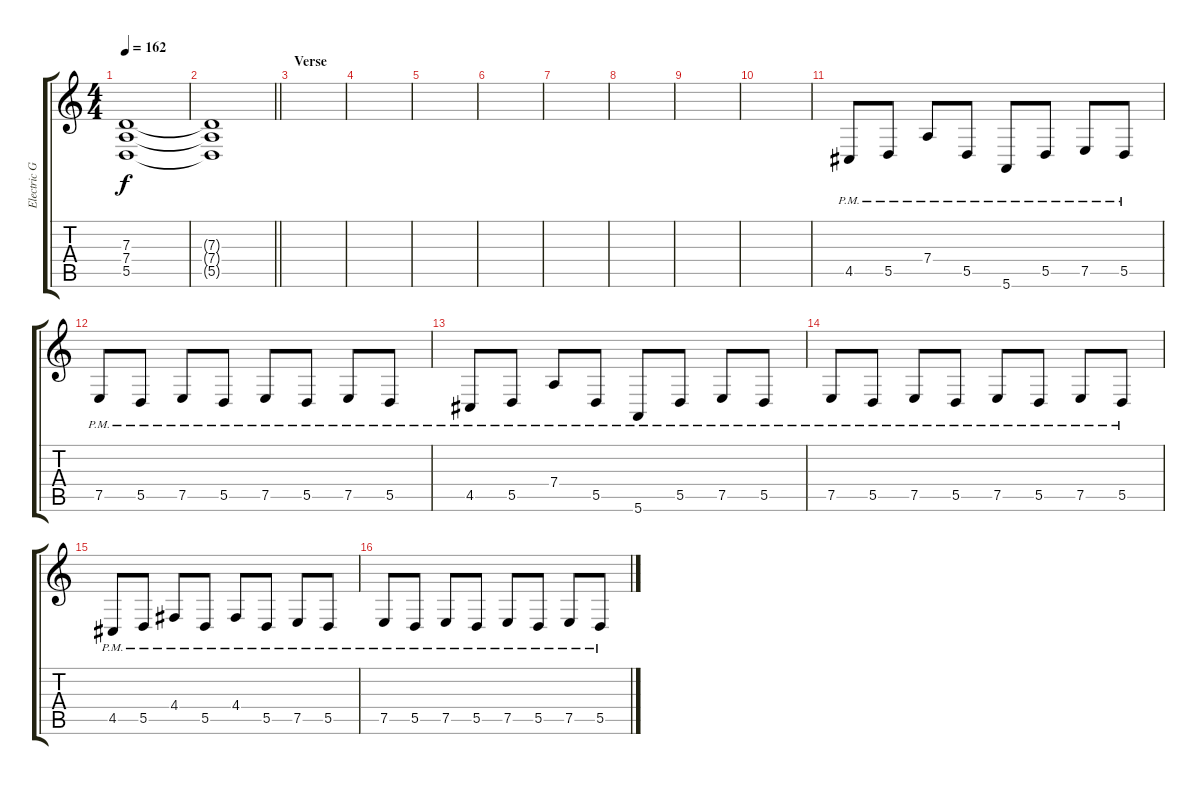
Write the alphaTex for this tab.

\track ("Electric Guitar" "Electric G") {instrument lead1square}
\staff {score tabs}
\tuning (E4 B3 G3 D3 A2 E2) {hide}
\ts (4 4)
\tempo 162
\clef g2
\ks c
(7.3{t} 7.4{t} 5.5{t}).1{dy f} |
\barLineRight lightlight
(7.3{t} 7.4{t} 5.5{t}).1 |
\section ("" "Verse")
|
|
|
|
|
|
|
|
4.5{pm}.8 5.5{pm}.8 7.4{pm}.8 5.5{pm}.8 5.6{pm}.8 5.5{pm}.8 7.5{pm}.8 5.5{pm}.8 |
7.5{pm}.8 5.5{pm}.8 7.5{pm}.8 5.5{pm}.8 7.5{pm}.8 5.5{pm}.8 7.5{pm}.8 5.5{pm}.8 |
4.5{pm}.8 5.5{pm}.8 7.4{pm}.8 5.5{pm}.8 5.6{pm}.8 5.5{pm}.8 7.5{pm}.8 5.5{pm}.8 |
7.5{pm}.8 5.5{pm}.8 7.5{pm}.8 5.5{pm}.8 7.5{pm}.8 5.5{pm}.8 7.5{pm}.8 5.5{pm}.8 |
4.5{pm}.8 5.5{pm}.8 4.4{pm}.8 5.5{pm}.8 4.4{pm}.8 5.5{pm}.8 7.5{pm}.8 5.5{pm}.8 |
7.5{pm}.8 5.5{pm}.8 7.5{pm}.8 5.5{pm}.8 7.5{pm}.8 5.5{pm}.8 7.5{pm}.8 5.5{pm}.8
